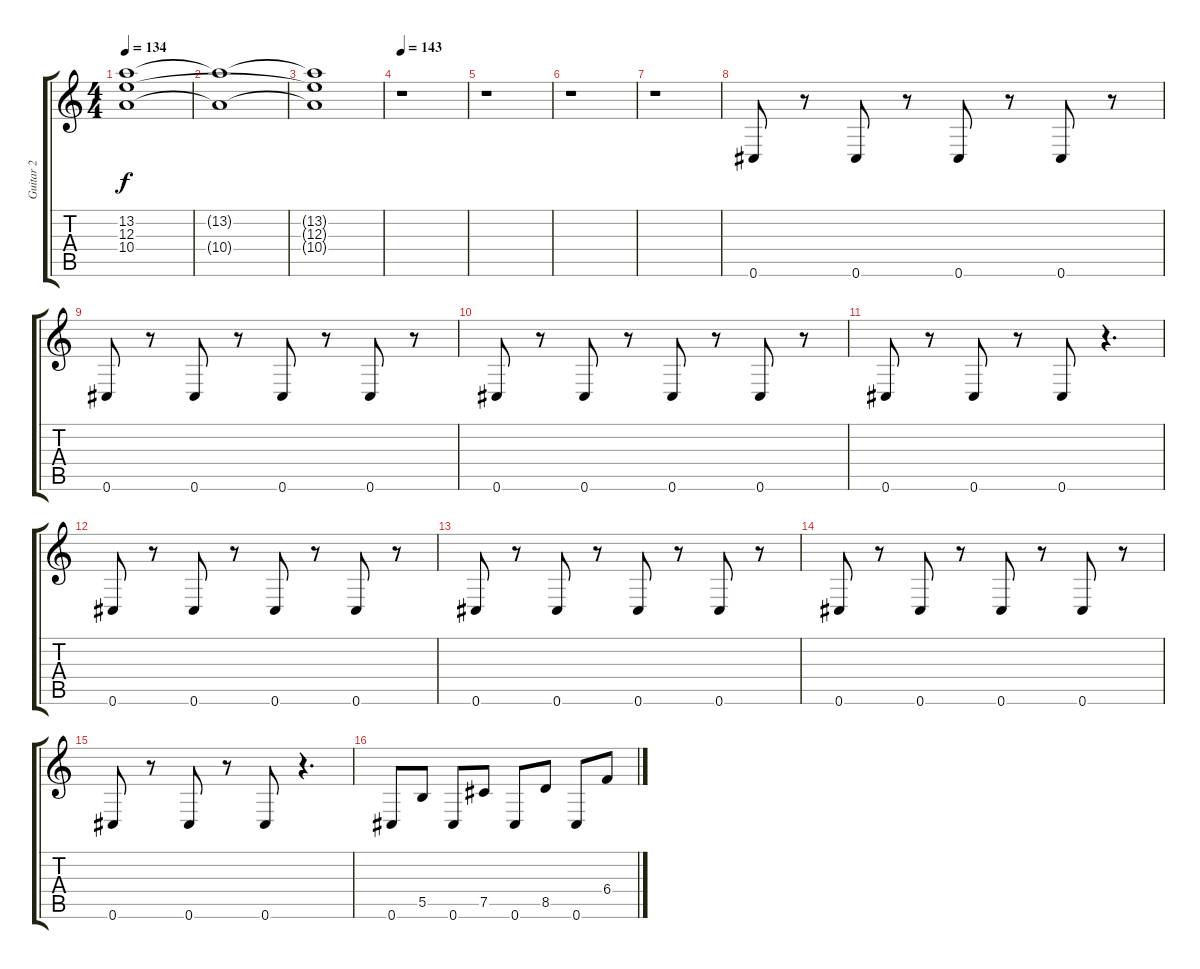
\track ("Guitar 2" "Guitar 2") {instrument distortionguitar}
\staff {score tabs}
\tuning (Db4 Ab3 E3 B2 Gb2 Db2) {hide}
\ts (4 4)
\tempo 134
\clef g2
\ks c
(13.2 12.3 10.4).1{dy f} |
(13.2{t} 10.4{t}).1 |
(13.2{t} 12.3{t} 10.4{t}).1 |
\tempo 143
r.1 |
r.1 |
r.1 |
r.1 |
0.6.8 r.8 0.6.8 r.8 0.6.8 r.8 0.6.8 r.8 |
0.6.8 r.8 0.6.8 r.8 0.6.8 r.8 0.6.8 r.8 |
0.6.8 r.8 0.6.8 r.8 0.6.8 r.8 0.6.8 r.8 |
0.6.8 r.8 0.6.8 r.8 0.6.8 r.4{d} |
0.6.8 r.8 0.6.8 r.8 0.6.8 r.8 0.6.8 r.8 |
0.6.8 r.8 0.6.8 r.8 0.6.8 r.8 0.6.8 r.8 |
0.6.8 r.8 0.6.8 r.8 0.6.8 r.8 0.6.8 r.8 |
0.6.8 r.8 0.6.8 r.8 0.6.8 r.4{d} |
0.6.8 5.5.8 0.6.8 7.5.8 0.6.8 8.5.8 0.6.8 6.4.8
